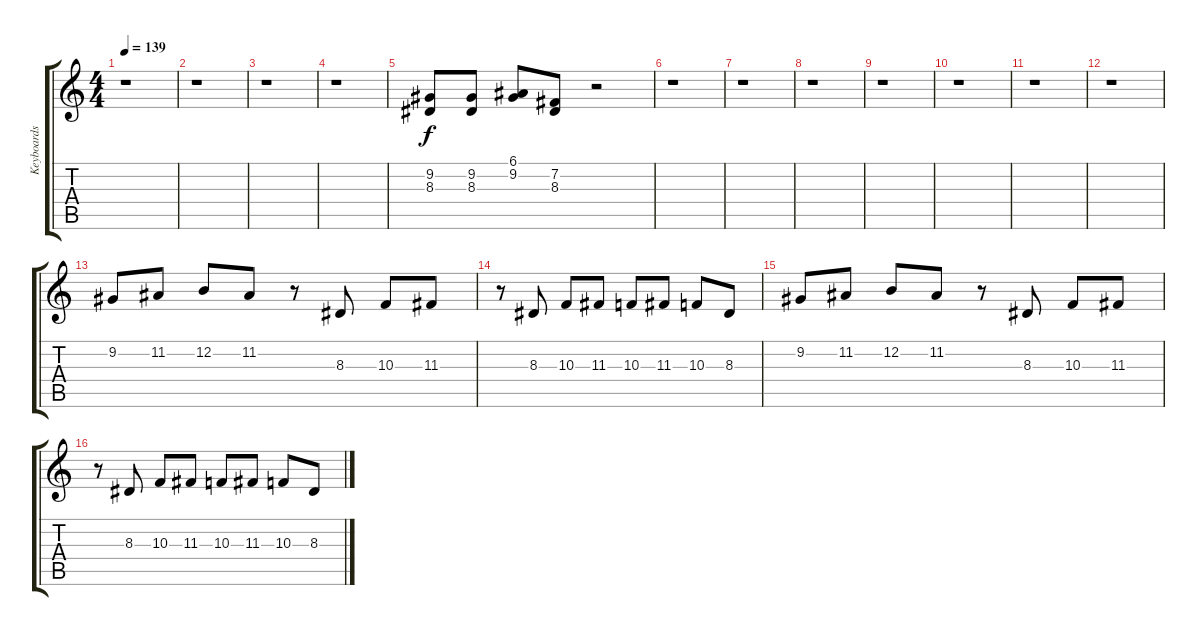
\track ("Keyboards 2" "Keyboards ") {instrument honkytonkpiano}
\staff {score tabs}
\tuning (E4 B3 G3 D3 A2 E2) {hide}
\ts (4 4)
\tempo 139
\clef g2
\ks c
r.1{dy f} |
r.1 |
r.1 |
r.1 |
(9.2 8.3).8 (9.2 8.3).8 (6.1 9.2).8 (7.2 8.3).8 r.2 |
r.1 |
r.1 |
r.1 |
r.1 |
r.1 |
r.1 |
r.1 |
9.2.8 11.2.8 12.2.8 11.2.8 r.8 8.3.8 10.3.8 11.3.8 |
r.8 8.3.8 10.3.8 11.3.8 10.3.8 11.3.8 10.3.8 8.3.8 |
9.2.8 11.2.8 12.2.8 11.2.8 r.8 8.3.8 10.3.8 11.3.8 |
r.8 8.3.8 10.3.8 11.3.8 10.3.8 11.3.8 10.3.8 8.3.8
